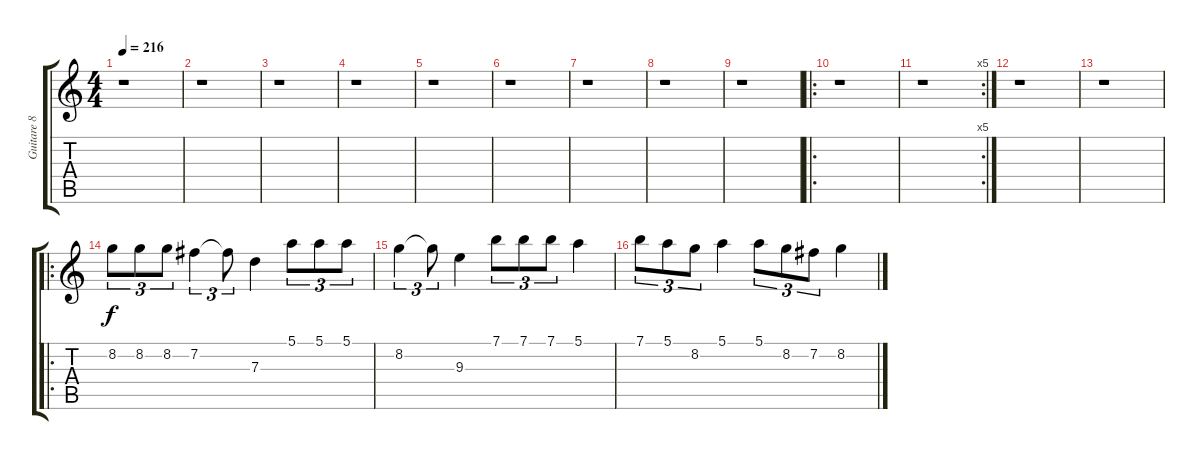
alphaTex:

\track ("Guitare 8 W / Disto" "Guitare 8 ") {instrument distortionguitar}
\staff {score tabs}
\tuning (E4 B3 G3 D3 A2 E2) {hide}
\ts (4 4)
\tempo 216
\clef g2
\ks c
r.1{dy f} |
r.1 |
r.1 |
r.1 |
r.1 |
r.1 |
r.1 |
r.1 |
r.1 |
\ro
r.1 |
\rc 5
r.1 |
r.1 |
r.1 |
\ro
8.2.8{tu (3 2)} 8.2.8{tu (3 2)} 8.2.8{tu (3 2)} 7.2.4{tu (3 2)} 7.2{t}.8{tu (3 2)} 7.3.4 5.1.8{tu (3 2)} 5.1.8{tu (3 2)} 5.1.8{tu (3 2)} |
8.2.4{tu (3 2)} 8.2{t}.8{tu (3 2)} 9.3.4 7.1.8{tu (3 2)} 7.1.8{tu (3 2)} 7.1.8{tu (3 2)} 5.1.4 |
7.1.8{tu (3 2)} 5.1.8{tu (3 2)} 8.2.8{tu (3 2)} 5.1.4 5.1.8{tu (3 2)} 8.2.8{tu (3 2)} 7.2.8{tu (3 2)} 8.2.4
